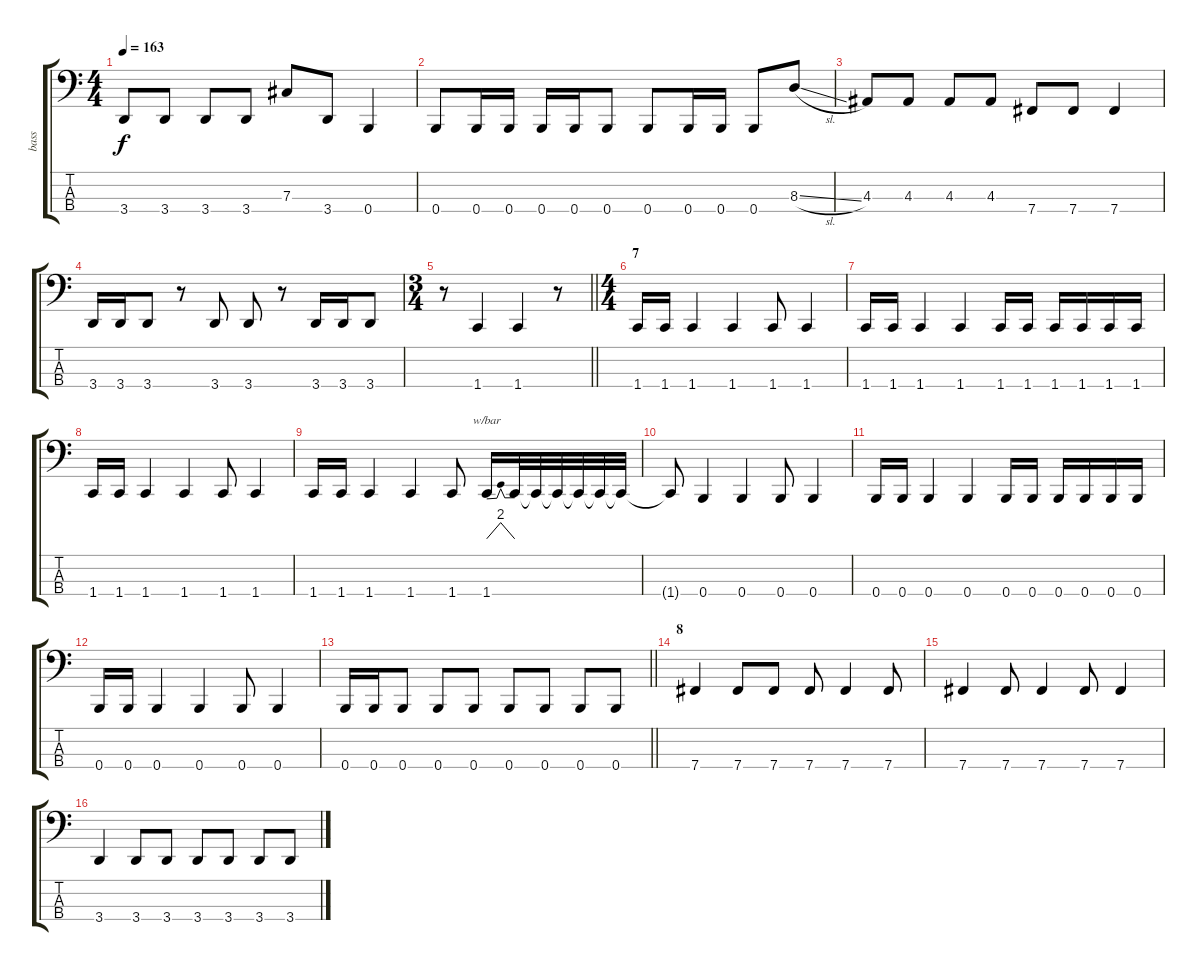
\track ("bass" "bass") {instrument electricbasspick}
\staff {score tabs}
\tuning (E2 B1 Gb1 B0) {hide}
\ts (4 4)
\tempo 163
\clef f4
\ks c
3.4.8{dy f} 3.4.8 3.4.8 3.4.8 7.3.8 3.4.8 0.4.4 |
0.4.8 0.4.16 0.4.16 0.4.16 0.4.16 0.4.8 0.4.8 0.4.16 0.4.16 0.4.8 8.3{sl}.8 |
4.3.8 4.3.8 4.3.8 4.3.8 7.4.8 7.4.8 7.4.4 |
3.4.16 3.4.16 3.4.8 r.8 3.4.8 3.4.8 r.8 3.4.16 3.4.16 3.4.8 |
\ts (3 4)
\barLineRight lightlight
r.8 1.4.4 1.4.4 r.8 |
\ts (4 4)
\section ("" "7")
1.4.16 1.4.16 1.4.4 1.4.4 1.4.8 1.4.4 |
1.4.16 1.4.16 1.4.4 1.4.4 1.4.16 1.4.16 1.4.16 1.4.16 1.4.16 1.4.16 |
1.4.16 1.4.16 1.4.4 1.4.4 1.4.8 1.4.4 |
1.4.16 1.4.16 1.4.4 1.4.4 1.4.8 1.4.16{tbe (dip default 0 0 30 8 60 0)} 1.4{t}.32 1.4{t}.32 1.4{t}.32 1.4{t}.32 1.4{t}.32 1.4{t}.32 |
1.4{t}.8 0.4.4 0.4.4 0.4.8 0.4.4 |
0.4.16 0.4.16 0.4.4 0.4.4 0.4.16 0.4.16 0.4.16 0.4.16 0.4.16 0.4.16 |
0.4.16 0.4.16 0.4.4 0.4.4 0.4.8 0.4.4 |
\barLineRight lightlight
0.4.16 0.4.16 0.4.8 0.4.8 0.4.8 0.4.8 0.4.8 0.4.8 0.4.8 |
\section ("" "8")
7.4.4 7.4.8 7.4.8 7.4.8 7.4.4 7.4.8 |
7.4.4 7.4.8 7.4.4 7.4.8 7.4.4 |
3.4.4 3.4.8 3.4.8 3.4.8 3.4.8 3.4.8 3.4.8
